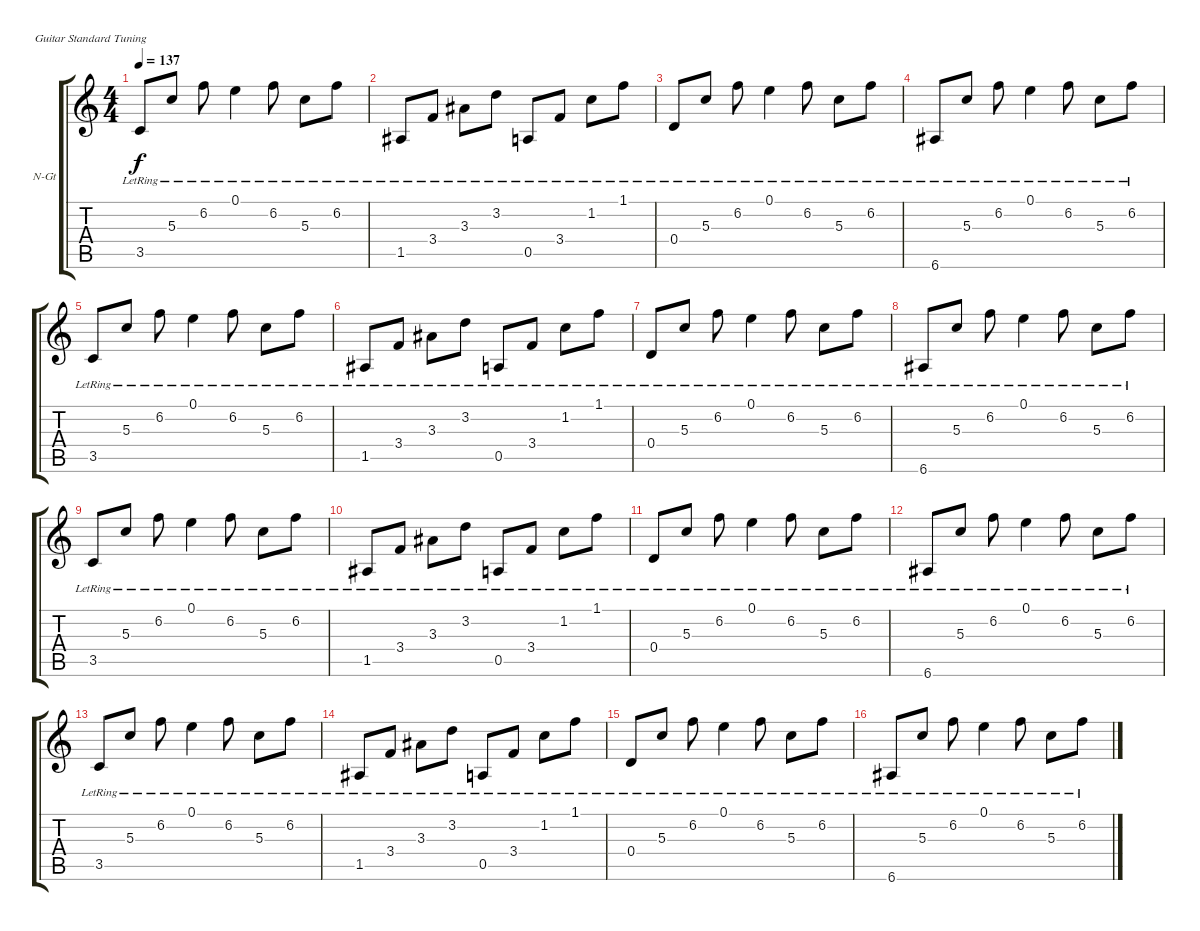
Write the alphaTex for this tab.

\defaultSystemsLayout 4
\bracketExtendMode groupsimilarinstruments
\firstSystemTrackNameOrientation horizontal
\otherSystemsTrackNameOrientation horizontal
\track ("Nylon Guitar" "N-Gt") {instrument acousticguitarnylon}
\staff {score tabs}
\tuning (E4 B3 G3 D3 A2 E2)
\ts (4 4)
\tempo 137
\clef g2
\ks c
3.5{lr}.8{dy f} 5.3{lr}.8 6.2{lr}.8 0.1{lr}.4 6.2{lr}.8 5.3{lr}.8 6.2{lr}.8 |
1.5{lr}.8 3.4{lr}.8 3.3{lr}.8 3.2{lr}.8 0.5{lr}.8 3.4{lr}.8 1.2{lr}.8 1.1{lr}.8 |
0.4{lr}.8 5.3{lr}.8 6.2{lr}.8 0.1{lr}.4 6.2{lr}.8 5.3{lr}.8 6.2{lr}.8 |
6.6{lr}.8 5.3{lr}.8 6.2{lr}.8 0.1{lr}.4 6.2{lr}.8 5.3{lr}.8 6.2{lr}.8 |
3.5{lr}.8 5.3{lr}.8 6.2{lr}.8 0.1{lr}.4 6.2{lr}.8 5.3{lr}.8 6.2{lr}.8 |
1.5{lr}.8 3.4{lr}.8 3.3{lr}.8 3.2{lr}.8 0.5{lr}.8 3.4{lr}.8 1.2{lr}.8 1.1{lr}.8 |
0.4{lr}.8 5.3{lr}.8 6.2{lr}.8 0.1{lr}.4 6.2{lr}.8 5.3{lr}.8 6.2{lr}.8 |
6.6{lr}.8 5.3{lr}.8 6.2{lr}.8 0.1{lr}.4 6.2{lr}.8 5.3{lr}.8 6.2{lr}.8 |
3.5{lr}.8 5.3{lr}.8 6.2{lr}.8 0.1{lr}.4 6.2{lr}.8 5.3{lr}.8 6.2{lr}.8 |
1.5{lr}.8 3.4{lr}.8 3.3{lr}.8 3.2{lr}.8 0.5{lr}.8 3.4{lr}.8 1.2{lr}.8 1.1{lr}.8 |
0.4{lr}.8 5.3{lr}.8 6.2{lr}.8 0.1{lr}.4 6.2{lr}.8 5.3{lr}.8 6.2{lr}.8 |
6.6{lr}.8 5.3{lr}.8 6.2{lr}.8 0.1{lr}.4 6.2{lr}.8 5.3{lr}.8 6.2{lr}.8 |
3.5{lr}.8 5.3{lr}.8 6.2{lr}.8 0.1{lr}.4 6.2{lr}.8 5.3{lr}.8 6.2{lr}.8 |
1.5{lr}.8 3.4{lr}.8 3.3{lr}.8 3.2{lr}.8 0.5{lr}.8 3.4{lr}.8 1.2{lr}.8 1.1{lr}.8 |
0.4{lr}.8 5.3{lr}.8 6.2{lr}.8 0.1{lr}.4 6.2{lr}.8 5.3{lr}.8 6.2{lr}.8 |
6.6{lr}.8 5.3{lr}.8 6.2{lr}.8 0.1{lr}.4 6.2{lr}.8 5.3{lr}.8 6.2{lr}.8
